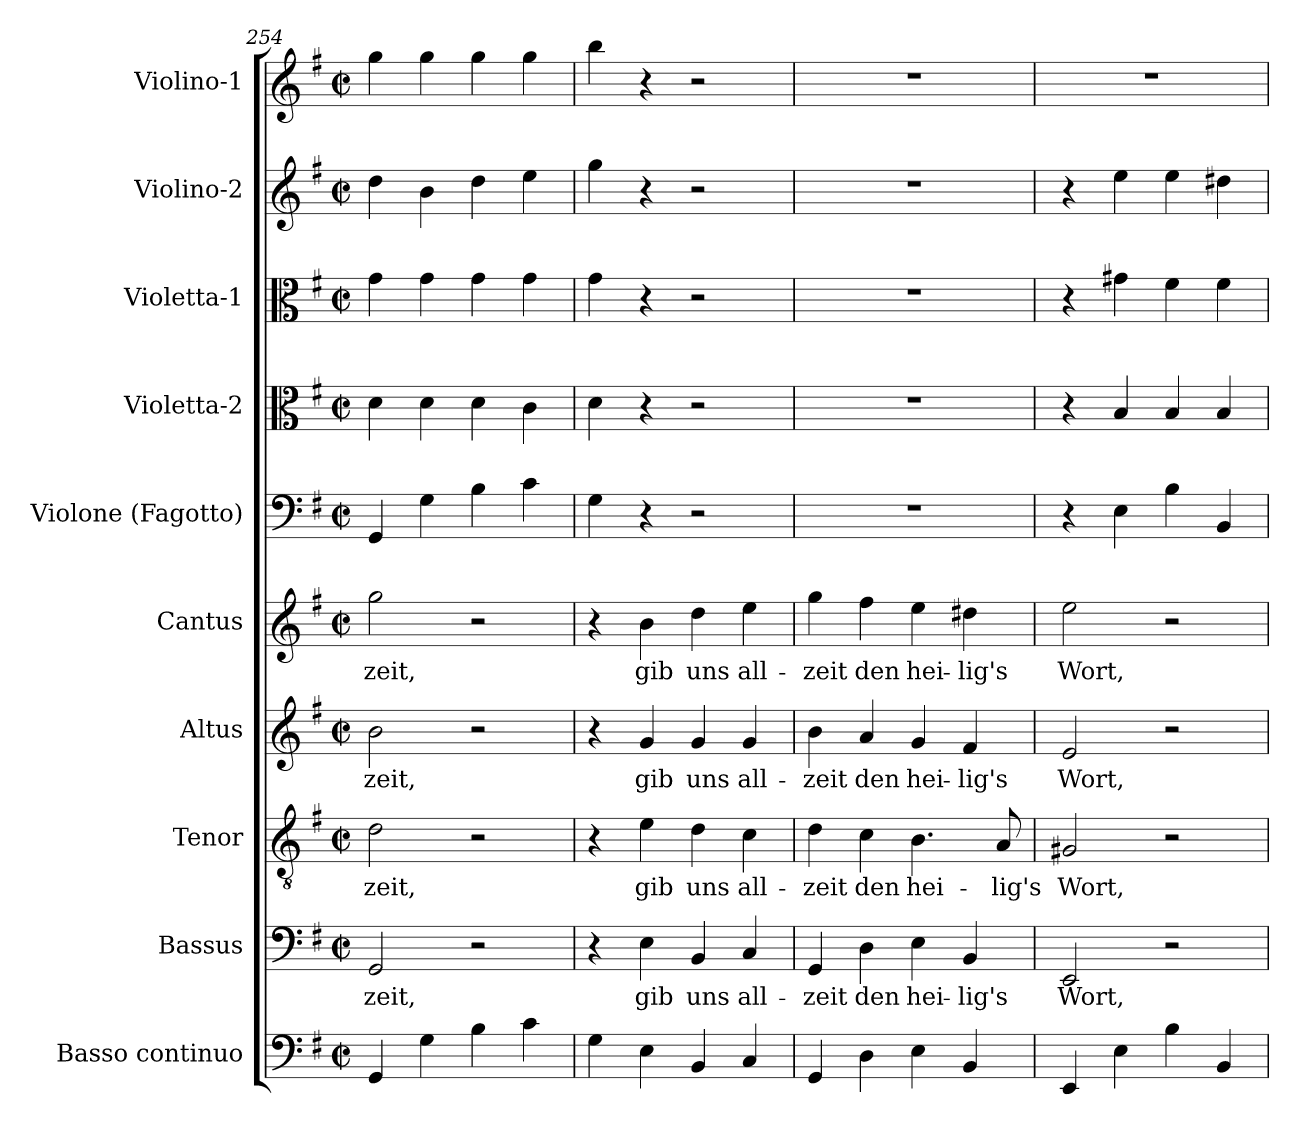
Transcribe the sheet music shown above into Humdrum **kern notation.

**kern	**kern	**text	**kern	**text	**kern	**text	**kern	**text	**kern	**kern	**kern	**kern	**kern
*part10	*part9	*part9	*part8	*part8	*part7	*part7	*part6	*part6	*part5	*part4	*part3	*part2	*part1
*staff10	*staff9	*staff9	*staff8	*staff8	*staff7	*staff7	*staff6	*staff6	*staff5	*staff4	*staff3	*staff2	*staff1
*I"Basso continuo	*I"Bassus	*	*I"Tenor	*	*I"Altus	*	*I"Cantus	*	*I"Violone (Fagotto)	*I"Violetta-2	*I"Violetta-1	*I"Violino-2	*I"Violino-1
*I'BC2	*I'B	*	*I'T	*	*I'A	*	*I'C	*	*I'Vn	*I'Va2	*I'Va1	*I'Vi2	*I'Vi1
*clefF4	*clefF4	*	*clefGv2	*	*clefG2	*	*clefG2	*	*clefF4	*clefC3	*clefC3	*clefG2	*clefG2
*k[f#]	*k[f#]	*	*k[f#]	*	*k[f#]	*	*k[f#]	*	*k[f#]	*k[f#]	*k[f#]	*k[f#]	*k[f#]
*G:	*G:	*	*G:	*	*G:	*	*G:	*	*G:	*G:	*G:	*G:	*G:
*M2/2	*M2/2	*	*M2/2	*	*M2/2	*	*M2/2	*	*M2/2	*M2/2	*M2/2	*M2/2	*M2/2
*met(c|)	*met(c|)	*	*met(c|)	*	*met(c|)	*	*met(c|)	*	*met(c|)	*met(c|)	*met(c|)	*met(c|)	*met(c|)
=254	=254	=254	=254	=254	=254	=254	=254	=254	=254	=254	=254	=254	=254
!	!	!LO:LY:b	!	!	!	!	!	!	!	!	!	!	!
!	!	!	!	!LO:LY:b	!	!	!	!	!	!	!	!	!
!	!	!	!	!	!	!LO:LY:b	!	!	!	!	!	!	!
!	!	!	!	!	!	!	!	!LO:LY:b	!	!	!	!	!
4GG/	2GG/	-zeit,	2d\	-zeit,	2b\	-zeit,	2gg\	-zeit,	4GG/	4d\	4g\	4dd\	4gg\
4G\	.	.	.	.	.	.	.	.	4G\	4d\	4g\	4b\	4gg\
4B\	2r	.	2r	.	2r	.	2r	.	4B\	4d\	4g\	4dd\	4gg\
4c\	.	.	.	.	.	.	.	.	4c\	4c\	4g\	4ee\	4gg\
=255	=255	=255	=255	=255	=255	=255	=255	=255	=255	=255	=255	=255	=255
4G\	4r	.	4r	.	4r	.	4r	.	4G\	4d\	4g\	4gg\	4bb\
!	!	!LO:LY:b	!	!	!	!	!	!	!	!	!	!	!
!	!	!	!	!LO:LY:b	!	!	!	!	!	!	!	!	!
!	!	!	!	!	!	!LO:LY:b	!	!	!	!	!	!	!
!	!	!	!	!	!	!	!	!LO:LY:b	!	!	!	!	!
4E\	4E\	gib	4e\	gib	4g/	gib	4b\	gib	4r	4r	4r	4r	4r
!	!	!LO:LY:b	!	!	!	!	!	!	!	!	!	!	!
!	!	!	!	!LO:LY:b	!	!	!	!	!	!	!	!	!
!	!	!	!	!	!	!LO:LY:b	!	!	!	!	!	!	!
!	!	!	!	!	!	!	!	!LO:LY:b	!	!	!	!	!
4BB/	4BB/	uns	4d\	uns	4g/	uns	4dd\	uns	2r	2r	2r	2r	2r
!	!	!LO:LY:b	!	!	!	!	!	!	!	!	!	!	!
!	!	!	!	!LO:LY:b	!	!	!	!	!	!	!	!	!
!	!	!	!	!	!	!LO:LY:b	!	!	!	!	!	!	!
!	!	!	!	!	!	!	!	!LO:LY:b	!	!	!	!	!
4C/	4C/	all-	4c\	all-	4g/	all-	4ee\	all-	.	.	.	.	.
=256	=256	=256	=256	=256	=256	=256	=256	=256	=256	=256	=256	=256	=256
!	!	!LO:LY:b	!	!	!	!	!	!	!	!	!	!	!
!	!	!	!	!LO:LY:b	!	!	!	!	!	!	!	!	!
!	!	!	!	!	!	!LO:LY:b	!	!	!	!	!	!	!
!	!	!	!	!	!	!	!	!LO:LY:b	!	!	!	!	!
4GG/	4GG/	-zeit	4d\	-zeit	4b\	-zeit	4gg\	-zeit	1r	1r	1r	1r	1r
!	!	!LO:LY:b	!	!	!	!	!	!	!	!	!	!	!
!	!	!	!	!LO:LY:b	!	!	!	!	!	!	!	!	!
!	!	!	!	!	!	!LO:LY:b	!	!	!	!	!	!	!
!	!	!	!	!	!	!	!	!LO:LY:b	!	!	!	!	!
4D\	4D\	den	4c\	den	4a/	den	4ff#\	den	.	.	.	.	.
!	!	!LO:LY:b	!	!	!	!	!	!	!	!	!	!	!
!	!	!	!	!LO:LY:b	!	!	!	!	!	!	!	!	!
!	!	!	!	!	!	!LO:LY:b	!	!	!	!	!	!	!
!	!	!	!	!	!	!	!	!LO:LY:b	!	!	!	!	!
4E\	4E\	hei-	4.B\	hei-	4g/	hei-	4ee\	hei-	.	.	.	.	.
!	!	!LO:LY:b	!	!	!	!	!	!	!	!	!	!	!
!	!	!	!	!	!	!LO:LY:b	!	!	!	!	!	!	!
!	!	!	!	!	!	!	!	!LO:LY:b	!	!	!	!	!
4BB/	4BB/	-lig's	.	.	4f#/	-lig's	4dd#X\	-lig's	.	.	.	.	.
!	!	!	!	!LO:LY:b	!	!	!	!	!	!	!	!	!
.	.	.	8A/	-lig's	.	.	.	.	.	.	.	.	.
!!LO:PB:g=z
=257	=257	=257	=257	=257	=257	=257	=257	=257	=257	=257	=257	=257	=257
!	!	!LO:LY:b	!	!	!	!	!	!	!	!	!	!	!
!	!	!	!	!LO:LY:b	!	!	!	!	!	!	!	!	!
!	!	!	!	!	!	!LO:LY:b	!	!	!	!	!	!	!
!	!	!	!	!	!	!	!	!LO:LY:b	!	!	!	!	!
4EE/	2EE/	Wort,	2G#X/	Wort,	2e/	Wort,	2ee\	Wort,	4r	4r	4r	4r	1r
4E\	.	.	.	.	.	.	.	.	4E\	4B/	4g#X\	4ee\	.
4B\	2r	.	2r	.	2r	.	2r	.	4B\	4B/	4f#\	4ee\	.
4BB/	.	.	.	.	.	.	.	.	4BB/	4B/	4f#\	4dd#X\	.
=	=	=	=	=	=	=	=	=	=	=	=	=	=
*-	*-	*-	*-	*-	*-	*-	*-	*-	*-	*-	*-	*-	*-
